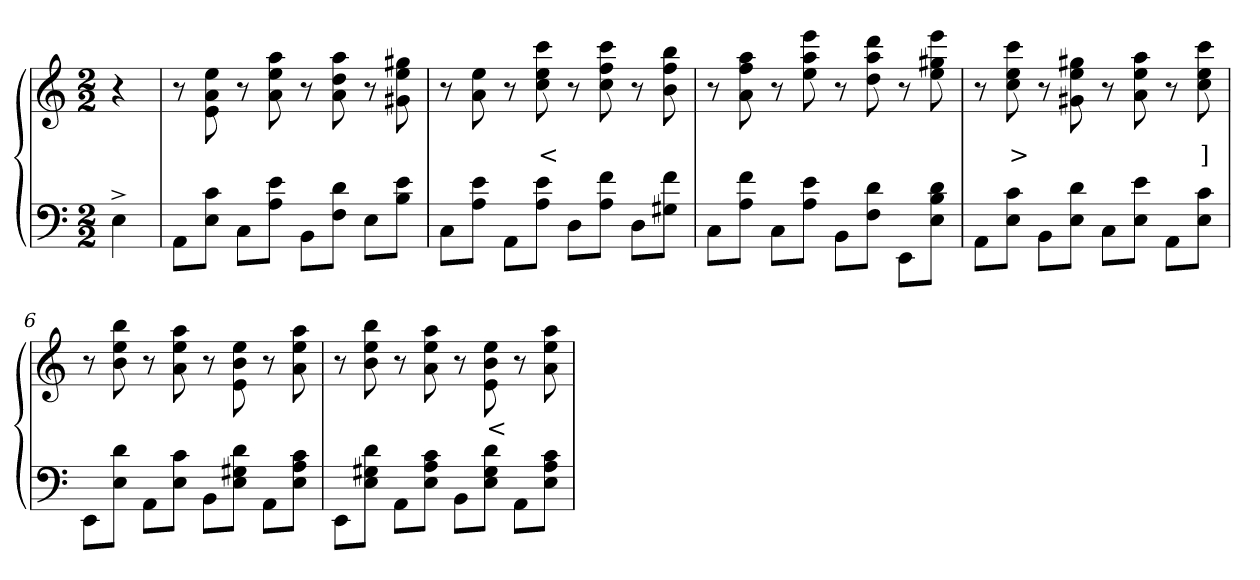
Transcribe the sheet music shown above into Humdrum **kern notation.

**kern	**kern	**text
*part2	*part1	*part1
*staff2	*staff1	*staff1
*clefF4	*clefG2	*
*k[]	*k[]	*
*M2/2	*M2/2	*
=1	=1	=1
4E^>	4r	p
=2	=2	=2
8AAL	8r	.
8E 8cJ	8e\ 8a\ 8ee\	.
8CL	8r	.
8A 8eJ	8a 8ee 8aa	.
8BBL	8r	.
8F 8dJ	8a 8dd 8aa	.
8EL	8r	.
8B 8eJ	8g#X 8ee 8gg#X	.
=3	=3	=3
8CL	8r	.
8A 8eJ	8a 8ee	.
8AAL	8r	.
8A 8eJ	8cc 8ee 8ccc	<
8DL	8r	.
8A 8fJ	8cc 8ff 8ccc	.
8DL	8r	.
8G#X 8fJ	8b 8ff 8bb	.
=4	=4	=4
8CL	8r	.
8A 8fJ	8a 8ff 8aa	.
8CL	8r	.
8A 8eJ	8ee 8aa 8eee	.
8BBL	8r	[
8F 8dJ	8dd 8aa 8ddd	.
8EEL	8r	.
8E 8B 8dJ	8ee 8gg#X 8eee	.
=5	=5	=5
8AAL	8r	.
8E 8cJ	8cc 8ee 8ccc	>
8BBL	8r	.
8E 8dJ	8g#X 8ee 8gg#X	.
8CL	8r	.
8E 8eJ	8a 8ee 8aa	.
8AAL	8r	.
8E 8cJ	8cc 8ee 8ccc	]
=6	=6	=6
8EEL	8r	.
8E 8dJ	8b 8ee 8bb	.
8AAL	8r	.
8E 8cJ	8a 8ee 8aa	.
8BBL	8r	.
8E 8G#X 8dJ	8e\ 8b\ 8ee\	.
8AAL	8r	.
8E 8A 8cJ	8a 8ee 8aa	.
=7	=7	=7
8EEL	8r	.
8E 8G#X 8dJ	8b 8ee 8bb	.
8AAL	8r	.
8E 8A 8cJ	8a 8ee 8aa	.
8BBL	8r	.
8E 8G# 8dJ	8e\ 8b\ 8ee\	<
8AAL	8r	.
8E 8A 8cJ	8a 8ee 8aa	.
=	=	=
*-	*-	*-
